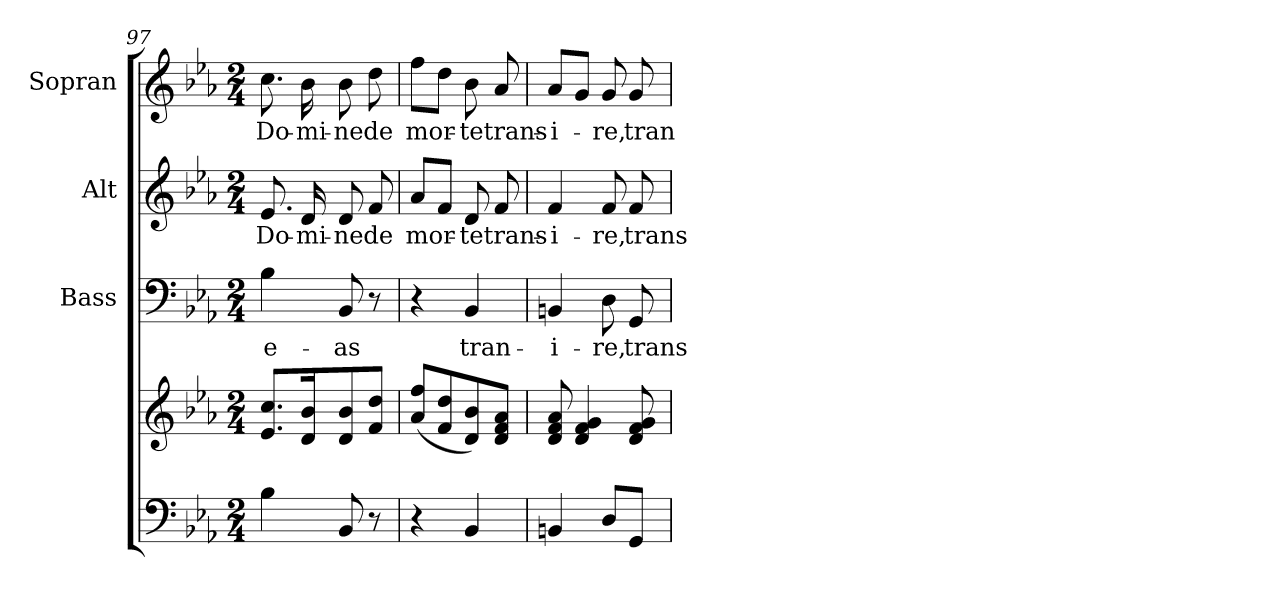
**kern	**kern	**kern	**text	**kern	**text	**kern	**text
*part4	*part4	*part3	*part3	*part2	*part2	*part1	*part1
*staff5	*staff4	*staff3	*staff3	*staff2	*staff2	*staff1	*staff1
*	*	*I"Bass	*	*I"Alt	*	*I"Sopran	*
*	*	*I'B.	*	*I'A.	*	*I'S.	*
*clefF4	*clefG2	*clefF4	*	*clefG2	*	*clefG2	*
*k[b-e-a-]	*k[b-e-a-]	*k[b-e-a-]	*	*k[b-e-a-]	*	*k[b-e-a-]	*
*E-:	*E-:	*E-:	*	*E-:	*	*E-:	*
*M2/4	*M2/4	*M2/4	*	*M2/4	*	*M2/4	*
=97	=97	=97	=97	=97	=97	=97	=97
!	!	!	!LO:LY:b	!	!LO:LY:b	!	!LO:LY:b
4B-\	8.e-/ 8.cc/L	4B-\	e-	8.e-/	Do-	8.cc\	Do-
!	!	!	!	!	!LO:LY:b	!	!LO:LY:b
.	16d/ 16b-/k	.	.	16d/	-mi-	16b-\	-mi-
!	!	!	!LO:LY:b	!	!LO:LY:b	!	!LO:LY:b
8BB-/	8d/ 8b-/	8BB-/	-as	8d/	-ne	8b-\	-ne
!	!	!	!	!	!LO:LY:b	!	!LO:LY:b
8r	8f/ 8dd/J	8r	.	8f/	de	8dd\	de
=98	=98	=98	=98	=98	=98	=98	=98
!	!	!	!	!	!LO:LY:b	!	!LO:LY:b
4r	(<8a-/ 8ff/L	4r	.	8a-/L	mor-	8ff\L	mor-
.	8f/ 8dd/	.	.	8f/J	.	8dd\J	.
!	!	!	!LO:LY:b	!	!LO:LY:b	!	!LO:LY:b
4BB-/	8d/ 8b-/)	4BB-/	tran-	8d/	-te	8b-\	-te
!	!	!	!	!	!LO:LY:b	!	!LO:LY:b
.	8d/ 8f/ 8a-/J	.	.	8f/	trans-	8a-/	trans-
!!LO:PB:g=z
=99	=99	=99	=99	=99	=99	=99	=99
!	!	!	!LO:LY:b	!	!LO:LY:b	!	!LO:LY:b
4BBn/	8d/ 8f/ 8a-/	4BBn/	-i-	4f/	-i-	8a-/L	-i-
.	4d/ 4f/ 4g/	.	.	.	.	8g/J	.
!	!	!	!LO:LY:b	!	!LO:LY:b	!	!LO:LY:b
8D/L	.	8D\	-re,	8f/	-re,	8g/	-re,
!	!	!	!LO:LY:b	!	!LO:LY:b	!	!LO:LY:b
8GG/J	8d/ 8f/ 8g/	8GG/	trans-	8f/	trans-	8g/	tran-
=	=	=	=	=	=	=	=
*-	*-	*-	*-	*-	*-	*-	*-
